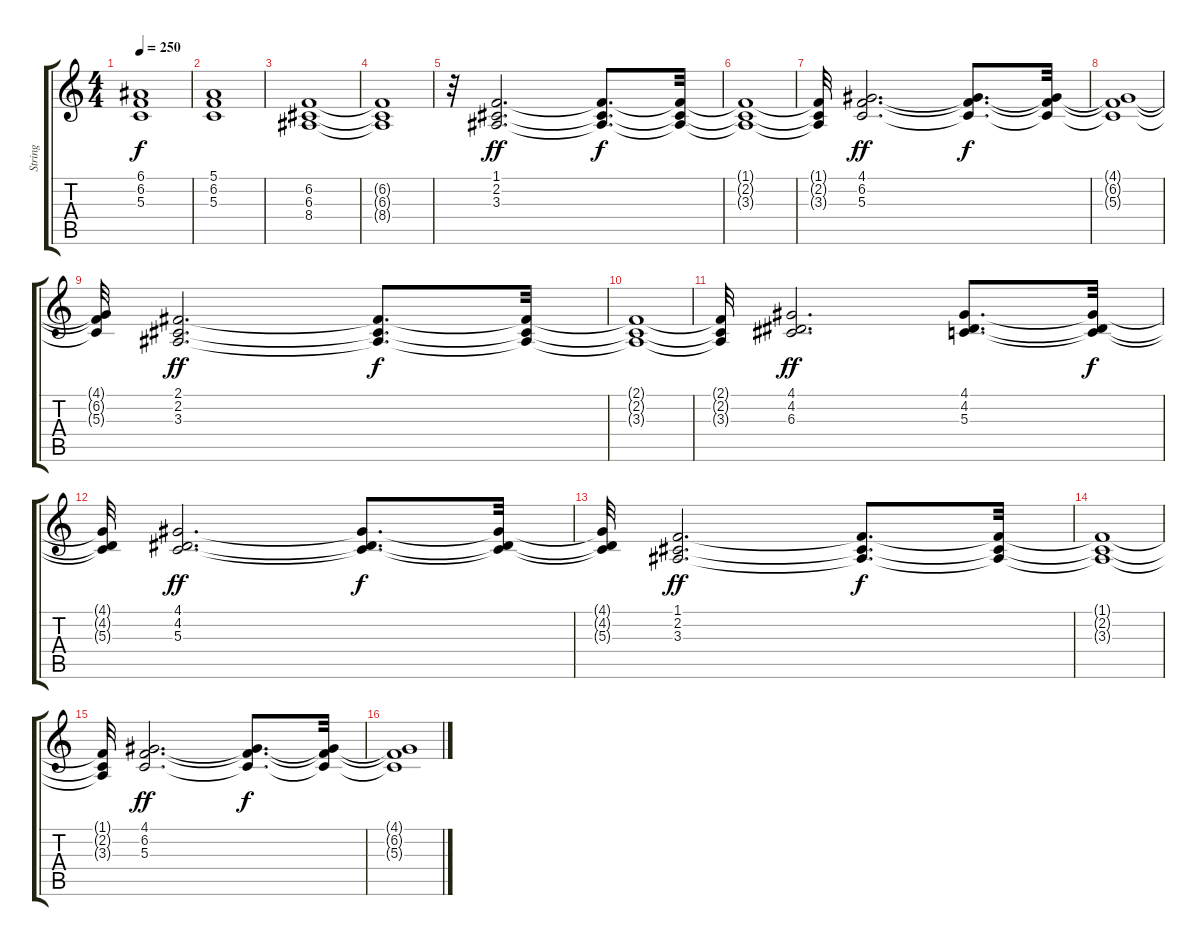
\track ("String" "String") {instrument stringensemble2}
\staff {score tabs}
\tuning (E4 B3 G3 D3 A2 E2) {hide}
\ts (4 4)
\tempo 250
\clef g2
\ks c
(6.1 6.2 5.3).1{dy f volume 12 balance 13} |
(5.1 6.2 5.3).1 |
(6.2 6.3 8.4).1 |
(6.2{t} 6.3{t} 8.4{t}).1 |
r.32 (1.1 2.2 3.3).2{d dy ff volume 12 balance 13} (1.1{t} 2.2{t} 3.3{t}).8{d dy f} (1.1{t} 2.2{t} 3.3{t}).32 |
(1.1{t} 2.2{t} 3.3{t}).1 |
(1.1{t} 2.2{t} 3.3{t}).32 (4.1 6.2 5.3).2{d dy ff} (4.1{t} 6.2{t} 5.3{t}).8{d dy f} (4.1{t} 6.2{t} 5.3{t}).32 |
(4.1{t} 6.2{t} 5.3{t}).1 |
(4.1{t} 6.2{t} 5.3{t}).32 (2.1 2.2 3.3).2{d dy ff} (2.1{t} 2.2{t} 3.3{t}).8{d dy f} (2.1{t} 2.2{t} 3.3{t}).32 |
(2.1{t} 2.2{t} 3.3{t}).1 |
(2.1{t} 2.2{t} 3.3{t}).32 (4.1 4.2 6.3).2{d dy ff} (4.1 4.2 5.3).8{d} (4.1{t} 4.2{t} 5.3{t}).32{dy f} |
(4.1{t} 4.2{t} 5.3{t}).32 (4.1 4.2 5.3).2{d dy ff} (4.1{t} 4.2{t} 5.3{t}).8{d dy f} (4.1{t} 4.2{t} 5.3{t}).32 |
(4.1{t} 4.2{t} 5.3{t}).32 (1.1 2.2 3.3).2{d dy ff} (1.1{t} 2.2{t} 3.3{t}).8{d dy f} (1.1{t} 2.2{t} 3.3{t}).32 |
(1.1{t} 2.2{t} 3.3{t}).1 |
(1.1{t} 2.2{t} 3.3{t}).32 (4.1 6.2 5.3).2{d dy ff} (4.1{t} 6.2{t} 5.3{t}).8{d dy f} (4.1{t} 6.2{t} 5.3{t}).32 |
(4.1{t} 6.2{t} 5.3{t}).1
